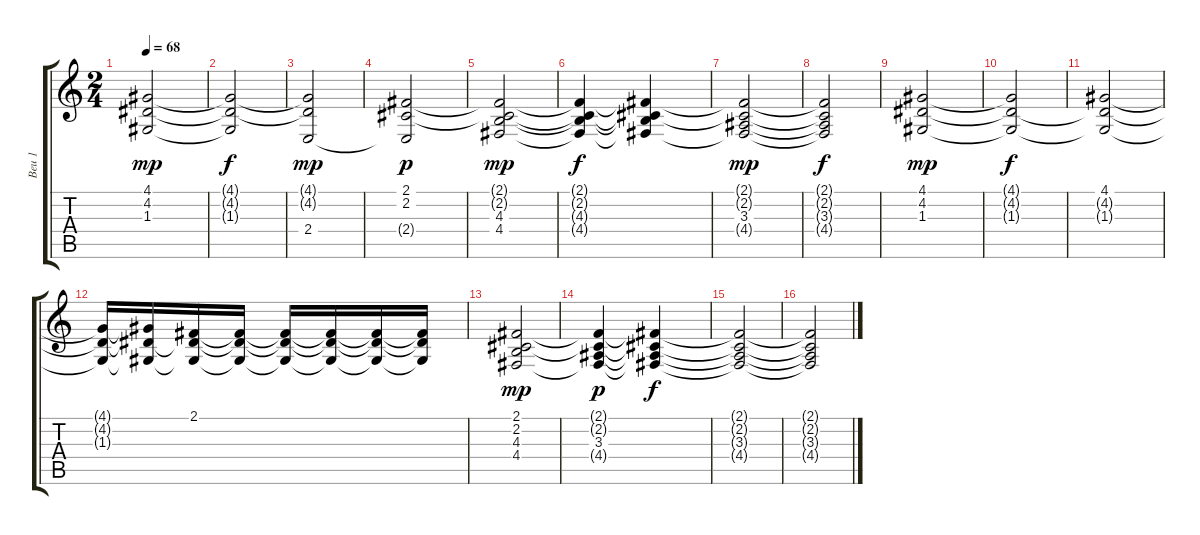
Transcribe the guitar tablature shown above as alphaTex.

\track ("Beu 1" "Beu 1") {instrument stringensemble2}
\staff {score tabs}
\tuning (E4 B3 G3 D3 A2 E2) {hide}
\ts (2 4)
\tempo 68
\clef g2
\ks c
(4.1 4.2 1.3).2{dy mp instrument stringensemble2} |
(4.1{t} 4.2{t} 1.3{t}).2{dy f} |
(4.1{t} 4.2{t} 2.4).2{dy mp} |
(2.1 2.2 2.4{t}).2{dy p} |
(2.1{t} 2.2{t} 4.3 4.4).2{dy mp} |
(2.1{t} 2.2{t} 4.3{t} 4.4{t}).4{dy f} (2.1{t} 2.2{t} 4.3{t} 4.4{t}).4 |
(2.1{t} 2.2{t} 3.3 4.4{t}).2{dy mp} |
(2.1{t} 2.2{t} 3.3{t} 4.4{t}).2{dy f} |
(4.1 4.2 1.3).2{dy mp} |
(4.1{t} 4.2{t} 1.3{t}).2{dy f} |
(4.1 4.2{t} 1.3{t}).2 |
(4.1{t} 4.2{t} 1.3{t}).16 (4.1{t} 4.2{t} 1.3{t}).16 (2.1 4.2{t} 1.3{t}).16 (2.1{t} 4.2{t} 1.3{t}).16 (2.1{t} 4.2{t} 1.3{t}).16 (2.1{t} 4.2{t} 1.3{t}).16 (2.1{t} 4.2{t} 1.3{t}).16 (2.1{t} 4.2{t} 1.3{t}).16 |
(2.1 2.2 4.3 4.4).2{dy mp} |
(2.1{t} 2.2{t} 3.3 4.4{t}).4{dy p} (2.1{t} 2.2{t} 3.3{t} 4.4{t}).4{dy f} |
(2.1{t} 2.2{t} 3.3{t} 4.4{t}).2 |
(2.1{t} 2.2{t} 3.3{t} 4.4{t}).2
